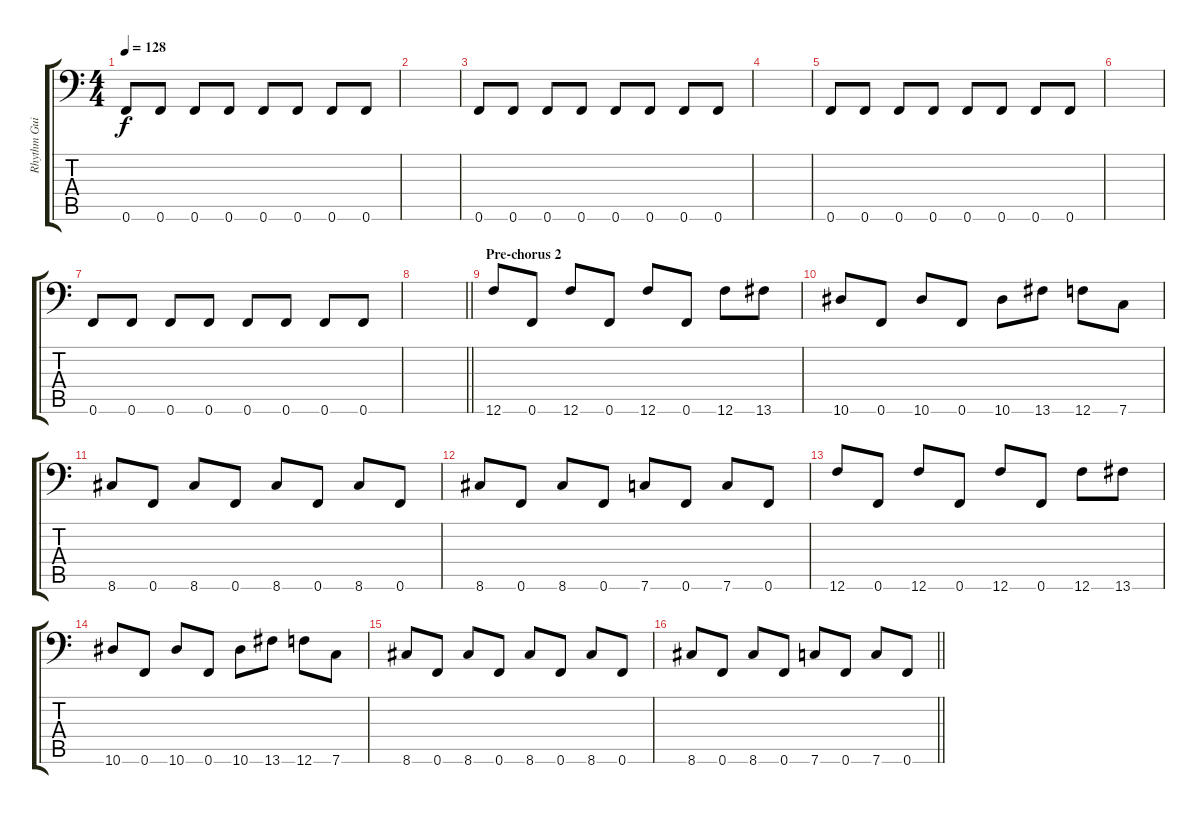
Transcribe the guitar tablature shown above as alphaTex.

\track ("Rhythm Guitar" "Rhythm Gui") {instrument distortionguitar}
\staff {score tabs}
\tuning (Bb3 F3 Db3 Ab2 Eb2 F1) {hide}
\ts (4 4)
\tempo 128
\clef f4
\ks c
0.6.8{dy f} 0.6.8 0.6.8 0.6.8 0.6.8 0.6.8 0.6.8 0.6.8 |
|
0.6.8 0.6.8 0.6.8 0.6.8 0.6.8 0.6.8 0.6.8 0.6.8 |
|
0.6.8 0.6.8 0.6.8 0.6.8 0.6.8 0.6.8 0.6.8 0.6.8 |
|
0.6.8 0.6.8 0.6.8 0.6.8 0.6.8 0.6.8 0.6.8 0.6.8 |
\barLineRight lightlight
|
\section ("" "Pre-chorus 2")
12.6.8 0.6.8 12.6.8 0.6.8 12.6.8 0.6.8 12.6.8 13.6.8 |
10.6.8 0.6.8 10.6.8 0.6.8 10.6.8 13.6.8 12.6.8 7.6.8 |
8.6.8 0.6.8 8.6.8 0.6.8 8.6.8 0.6.8 8.6.8 0.6.8 |
8.6.8 0.6.8 8.6.8 0.6.8 7.6.8 0.6.8 7.6.8 0.6.8 |
12.6.8 0.6.8 12.6.8 0.6.8 12.6.8 0.6.8 12.6.8 13.6.8 |
10.6.8 0.6.8 10.6.8 0.6.8 10.6.8 13.6.8 12.6.8 7.6.8 |
8.6.8 0.6.8 8.6.8 0.6.8 8.6.8 0.6.8 8.6.8 0.6.8 |
\barLineRight lightlight
8.6.8 0.6.8 8.6.8 0.6.8 7.6.8 0.6.8 7.6.8 0.6.8
